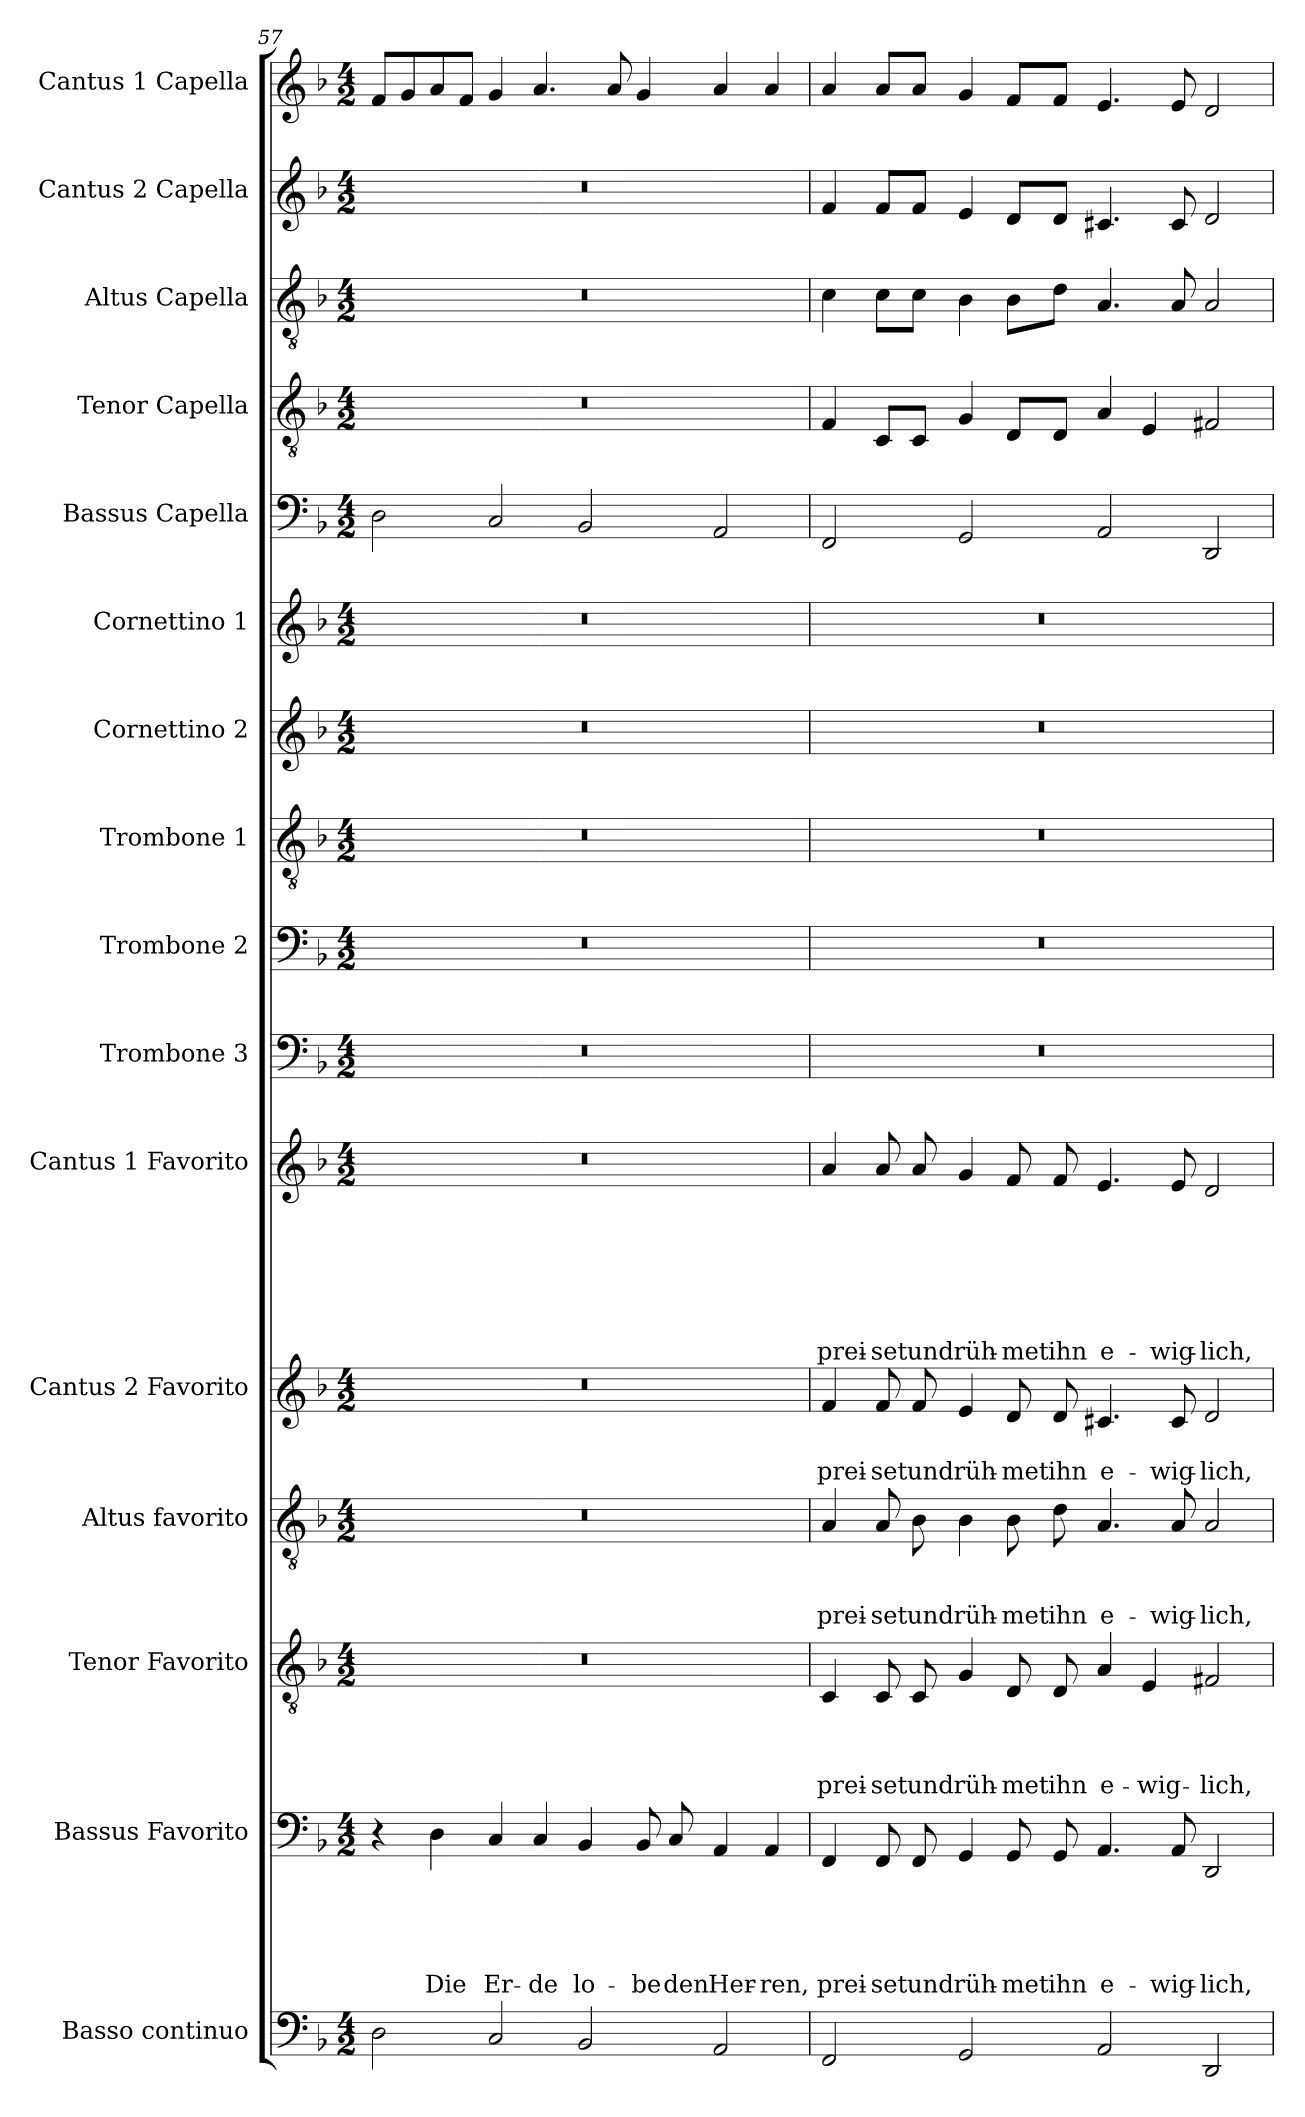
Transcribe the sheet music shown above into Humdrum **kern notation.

**kern	**kern	**text	**text	**text	**text	**text	**kern	**text	**text	**text	**text	**kern	**text	**text	**text	**kern	**text	**text	**kern	**text	**text	**text	**text	**text	**text	**text	**kern	**kern	**kern	**kern	**kern	**kern	**kern	**kern	**kern	**kern
*part16	*part15	*part15	*part15	*part15	*part15	*part15	*part14	*part14	*part14	*part14	*part14	*part13	*part13	*part13	*part13	*part12	*part12	*part12	*part11	*part11	*part11	*part11	*part11	*part11	*part11	*part11	*part10	*part9	*part8	*part7	*part6	*part5	*part4	*part3	*part2	*part1
*staff16	*staff15	*staff15	*staff15	*staff15	*staff15	*staff15	*staff14	*staff14	*staff14	*staff14	*staff14	*staff13	*staff13	*staff13	*staff13	*staff12	*staff12	*staff12	*staff11	*staff11	*staff11	*staff11	*staff11	*staff11	*staff11	*staff11	*staff10	*staff9	*staff8	*staff7	*staff6	*staff5	*staff4	*staff3	*staff2	*staff1
*I"Basso continuo	*I"Bassus Favorito	*	*	*	*	*	*I"Tenor Favorito	*	*	*	*	*I"Altus favorito	*	*	*	*I"Cantus 2 Favorito	*	*	*I"Cantus 1 Favorito	*	*	*	*	*	*	*	*I"Trombone 3	*I"Trombone 2	*I"Trombone 1	*I"Cornettino 2	*I"Cornettino 1	*I"Bassus Capella	*I"Tenor Capella	*I"Altus Capella	*I"Cantus 2 Capella	*I"Cantus 1 Capella
!!LO:PB:g=z
*clefF4	*clefF4	*	*	*	*	*	*clefGv2	*	*	*	*	*clefGv2	*	*	*	*clefG2	*	*	*clefG2	*	*	*	*	*	*	*	*clefF4	*clefF4	*clefGv2	*clefG2	*clefG2	*clefF4	*clefGv2	*clefGv2	*clefG2	*clefG2
*k[b-]	*k[b-]	*	*	*	*	*	*k[b-]	*	*	*	*	*k[b-]	*	*	*	*k[b-]	*	*	*k[b-]	*	*	*	*	*	*	*	*k[b-]	*k[b-]	*k[b-]	*k[b-]	*k[b-]	*k[b-]	*k[b-]	*k[b-]	*k[b-]	*k[b-]
*F:	*F:	*	*	*	*	*	*F:	*	*	*	*	*F:	*	*	*	*F:	*	*	*F:	*	*	*	*	*	*	*	*F:	*F:	*F:	*F:	*F:	*F:	*F:	*F:	*F:	*F:
*M4/2	*M4/2	*	*	*	*	*	*M4/2	*	*	*	*	*M4/2	*	*	*	*M4/2	*	*	*M4/2	*	*	*	*	*	*	*	*M4/2	*M4/2	*M4/2	*M4/2	*M4/2	*M4/2	*M4/2	*M4/2	*M4/2	*M4/2
=57	=57	=57	=57	=57	=57	=57	=57	=57	=57	=57	=57	=57	=57	=57	=57	=57	=57	=57	=57	=57	=57	=57	=57	=57	=57	=57	=57	=57	=57	=57	=57	=57	=57	=57	=57	=57
2D\	4r	.	.	.	.	.	0r	.	.	.	.	0r	.	.	.	0r	.	.	0r	.	.	.	.	.	.	.	0r	0r	0r	0r	0r	2D\	0r	0r	0r	8f/L
.	.	.	.	.	.	.	.	.	.	.	.	.	.	.	.	.	.	.	.	.	.	.	.	.	.	.	.	.	.	.	.	.	.	.	.	8g/
!	!	!	!	!	!	!LO:LY:b	!	!	!	!	!	!	!	!	!	!	!	!	!	!	!	!	!	!	!	!	!	!	!	!	!	!	!	!	!	!
.	4D\	.	.	.	.	Die	.	.	.	.	.	.	.	.	.	.	.	.	.	.	.	.	.	.	.	.	.	.	.	.	.	.	.	.	.	8a/
.	.	.	.	.	.	.	.	.	.	.	.	.	.	.	.	.	.	.	.	.	.	.	.	.	.	.	.	.	.	.	.	.	.	.	.	8f/J
!	!	!	!	!	!	!LO:LY:b	!	!	!	!	!	!	!	!	!	!	!	!	!	!	!	!	!	!	!	!	!	!	!	!	!	!	!	!	!	!
2C/	4C/	.	.	.	.	Er-	.	.	.	.	.	.	.	.	.	.	.	.	.	.	.	.	.	.	.	.	.	.	.	.	.	2C/	.	.	.	4g/
!	!	!	!	!	!	!LO:LY:b	!	!	!	!	!	!	!	!	!	!	!	!	!	!	!	!	!	!	!	!	!	!	!	!	!	!	!	!	!	!
.	4C/	.	.	.	.	-de	.	.	.	.	.	.	.	.	.	.	.	.	.	.	.	.	.	.	.	.	.	.	.	.	.	.	.	.	.	4.a/
!	!	!	!	!	!	!LO:LY:b	!	!	!	!	!	!	!	!	!	!	!	!	!	!	!	!	!	!	!	!	!	!	!	!	!	!	!	!	!	!
2BB-/	4BB-/	.	.	.	.	lo-	.	.	.	.	.	.	.	.	.	.	.	.	.	.	.	.	.	.	.	.	.	.	.	.	.	2BB-/	.	.	.	.
.	.	.	.	.	.	.	.	.	.	.	.	.	.	.	.	.	.	.	.	.	.	.	.	.	.	.	.	.	.	.	.	.	.	.	.	8a/
!	!	!	!	!	!	!LO:LY:b	!	!	!	!	!	!	!	!	!	!	!	!	!	!	!	!	!	!	!	!	!	!	!	!	!	!	!	!	!	!
.	8BB-/	.	.	.	.	-be	.	.	.	.	.	.	.	.	.	.	.	.	.	.	.	.	.	.	.	.	.	.	.	.	.	.	.	.	.	4g/
!	!	!	!	!	!	!LO:LY:b	!	!	!	!	!	!	!	!	!	!	!	!	!	!	!	!	!	!	!	!	!	!	!	!	!	!	!	!	!	!
.	8C/	.	.	.	.	den	.	.	.	.	.	.	.	.	.	.	.	.	.	.	.	.	.	.	.	.	.	.	.	.	.	.	.	.	.	.
!	!	!	!	!	!	!LO:LY:b	!	!	!	!	!	!	!	!	!	!	!	!	!	!	!	!	!	!	!	!	!	!	!	!	!	!	!	!	!	!
2AA/	4AA/	.	.	.	.	Her-	.	.	.	.	.	.	.	.	.	.	.	.	.	.	.	.	.	.	.	.	.	.	.	.	.	2AA/	.	.	.	4a/
!	!	!	!	!	!	!LO:LY:b	!	!	!	!	!	!	!	!	!	!	!	!	!	!	!	!	!	!	!	!	!	!	!	!	!	!	!	!	!	!
.	4AA/	.	.	.	.	-ren,	.	.	.	.	.	.	.	.	.	.	.	.	.	.	.	.	.	.	.	.	.	.	.	.	.	.	.	.	.	4a/
=58	=58	=58	=58	=58	=58	=58	=58	=58	=58	=58	=58	=58	=58	=58	=58	=58	=58	=58	=58	=58	=58	=58	=58	=58	=58	=58	=58	=58	=58	=58	=58	=58	=58	=58	=58	=58
!	!	!	!	!	!	!LO:LY:b	!	!	!	!	!LO:LY:b	!	!	!	!LO:LY:b	!	!	!LO:LY:b	!	!	!	!	!	!	!	!LO:LY:b	!	!	!	!	!	!	!	!	!	!
2FF/	4FF/	.	.	.	.	prei-	4C/	.	.	.	prei-	4A/	.	.	prei-	4f/	.	prei-	4a/	.	.	.	.	.	.	prei-	0r	0r	0r	0r	0r	2FF/	4F/	4c\	4f/	4a/
!	!	!	!	!	!	!LO:LY:b	!	!	!	!	!LO:LY:b	!	!	!	!LO:LY:b	!	!	!LO:LY:b	!	!	!	!	!	!	!	!LO:LY:b	!	!	!	!	!	!	!	!	!	!
.	8FF/	.	.	.	.	-set	8C/	.	.	.	-set	8A/	.	.	-set	8f/	.	-set	8a/	.	.	.	.	.	.	-set	.	.	.	.	.	.	8C/L	8c\L	8f/L	8a/L
!	!	!	!	!	!	!LO:LY:b	!	!	!	!	!LO:LY:b	!	!	!	!LO:LY:b	!	!	!LO:LY:b	!	!	!	!	!	!	!	!LO:LY:b	!	!	!	!	!	!	!	!	!	!
.	8FF/	.	.	.	.	und	8C/	.	.	.	und	8B-\	.	.	und	8f/	.	und	8a/	.	.	.	.	.	.	und	.	.	.	.	.	.	8C/J	8c\J	8f/J	8a/J
!	!	!	!	!	!	!LO:LY:b	!	!	!	!	!LO:LY:b	!	!	!	!LO:LY:b	!	!	!LO:LY:b	!	!	!	!	!	!	!	!LO:LY:b	!	!	!	!	!	!	!	!	!	!
2GG/	4GG/	.	.	.	.	rüh-	4G/	.	.	.	rüh-	4B-\	.	.	rüh-	4e/	.	rüh-	4g/	.	.	.	.	.	.	rüh-	.	.	.	.	.	2GG/	4G/	4B-\	4e/	4g/
!	!	!	!	!	!	!LO:LY:b	!	!	!	!	!LO:LY:b	!	!	!	!LO:LY:b	!	!	!LO:LY:b	!	!	!	!	!	!	!	!LO:LY:b	!	!	!	!	!	!	!	!	!	!
.	8GG/	.	.	.	.	-met	8D/	.	.	.	-met	8B-\	.	.	-met	8d/	.	-met	8f/	.	.	.	.	.	.	-met	.	.	.	.	.	.	8D/L	8B-\L	8d/L	8f/L
!	!	!	!	!	!	!LO:LY:b	!	!	!	!	!LO:LY:b	!	!	!	!LO:LY:b	!	!	!LO:LY:b	!	!	!	!	!	!	!	!LO:LY:b	!	!	!	!	!	!	!	!	!	!
.	8GG/	.	.	.	.	ihn	8D/	.	.	.	ihn	8d\	.	.	ihn	8d/	.	ihn	8f/	.	.	.	.	.	.	ihn	.	.	.	.	.	.	8D/J	8d\J	8d/J	8f/J
!	!	!	!	!	!	!LO:LY:b	!	!	!	!	!LO:LY:b	!	!	!	!LO:LY:b	!	!	!LO:LY:b	!	!	!	!	!	!	!	!LO:LY:b	!	!	!	!	!	!	!	!	!	!
2AA/	4.AA/	.	.	.	.	e-	4A/	.	.	.	e-	4.A/	.	.	e-	4.c#X/	.	e-	4.e/	.	.	.	.	.	.	e-	.	.	.	.	.	2AA/	4A/	4.A/	4.c#X/	4.e/
!	!	!	!	!	!	!	!	!	!	!	!LO:LY:b	!	!	!	!	!	!	!	!	!	!	!	!	!	!	!	!	!	!	!	!	!	!	!	!	!
.	.	.	.	.	.	.	4E/	.	.	.	-wig-	.	.	.	.	.	.	.	.	.	.	.	.	.	.	.	.	.	.	.	.	.	4E/	.	.	.
!	!	!	!	!	!	!LO:LY:b	!	!	!	!	!	!	!	!	!LO:LY:b	!	!	!LO:LY:b	!	!	!	!	!	!	!	!LO:LY:b	!	!	!	!	!	!	!	!	!	!
.	8AA/	.	.	.	.	-wig-	.	.	.	.	.	8A/	.	.	-wig-	8c#/	.	-wig-	8e/	.	.	.	.	.	.	-wig-	.	.	.	.	.	.	.	8A/	8c#/	8e/
!	!	!	!	!	!	!LO:LY:b	!	!	!	!	!LO:LY:b	!	!	!	!LO:LY:b	!	!	!LO:LY:b	!	!	!	!	!	!	!	!LO:LY:b	!	!	!	!	!	!	!	!	!	!
2DD/	2DD/	.	.	.	.	-lich,	2F#X/	.	.	.	-lich,	2A/	.	.	-lich,	2d/	.	-lich,	2d/	.	.	.	.	.	.	-lich,	.	.	.	.	.	2DD/	2F#X/	2A/	2d/	2d/
=	=	=	=	=	=	=	=	=	=	=	=	=	=	=	=	=	=	=	=	=	=	=	=	=	=	=	=	=	=	=	=	=	=	=	=	=
*-	*-	*-	*-	*-	*-	*-	*-	*-	*-	*-	*-	*-	*-	*-	*-	*-	*-	*-	*-	*-	*-	*-	*-	*-	*-	*-	*-	*-	*-	*-	*-	*-	*-	*-	*-	*-
